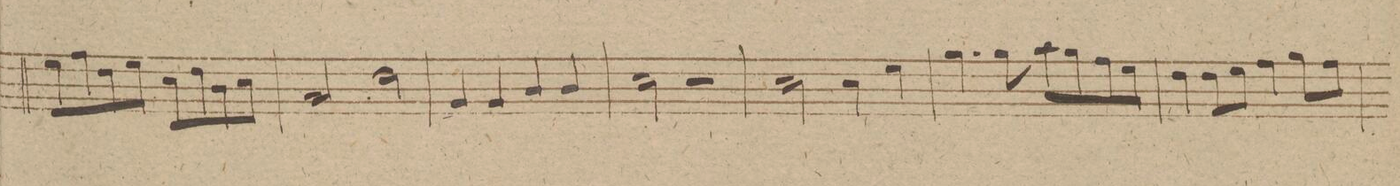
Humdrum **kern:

**kern
*I"Organo.
*clefF4
*k[f#c#g#d#]
*met(c|)
*M2/2
8G#\L
8A\
8F#\
8G#\J
8E\L
8F#\
8D#\
8E\J
=269
2C#/
2F#\
=270
4BB/
4BB/
4D#/
4D#/
=271
2E\
2r
=272
2E\
4E\
4G#\
=273
4.B\
8B\
8c#\L
8B\
8A\
8G#\J
=274
4F#\
8F#\L
8G#\J
4A\
8B\L
8A\J
=275
*-
